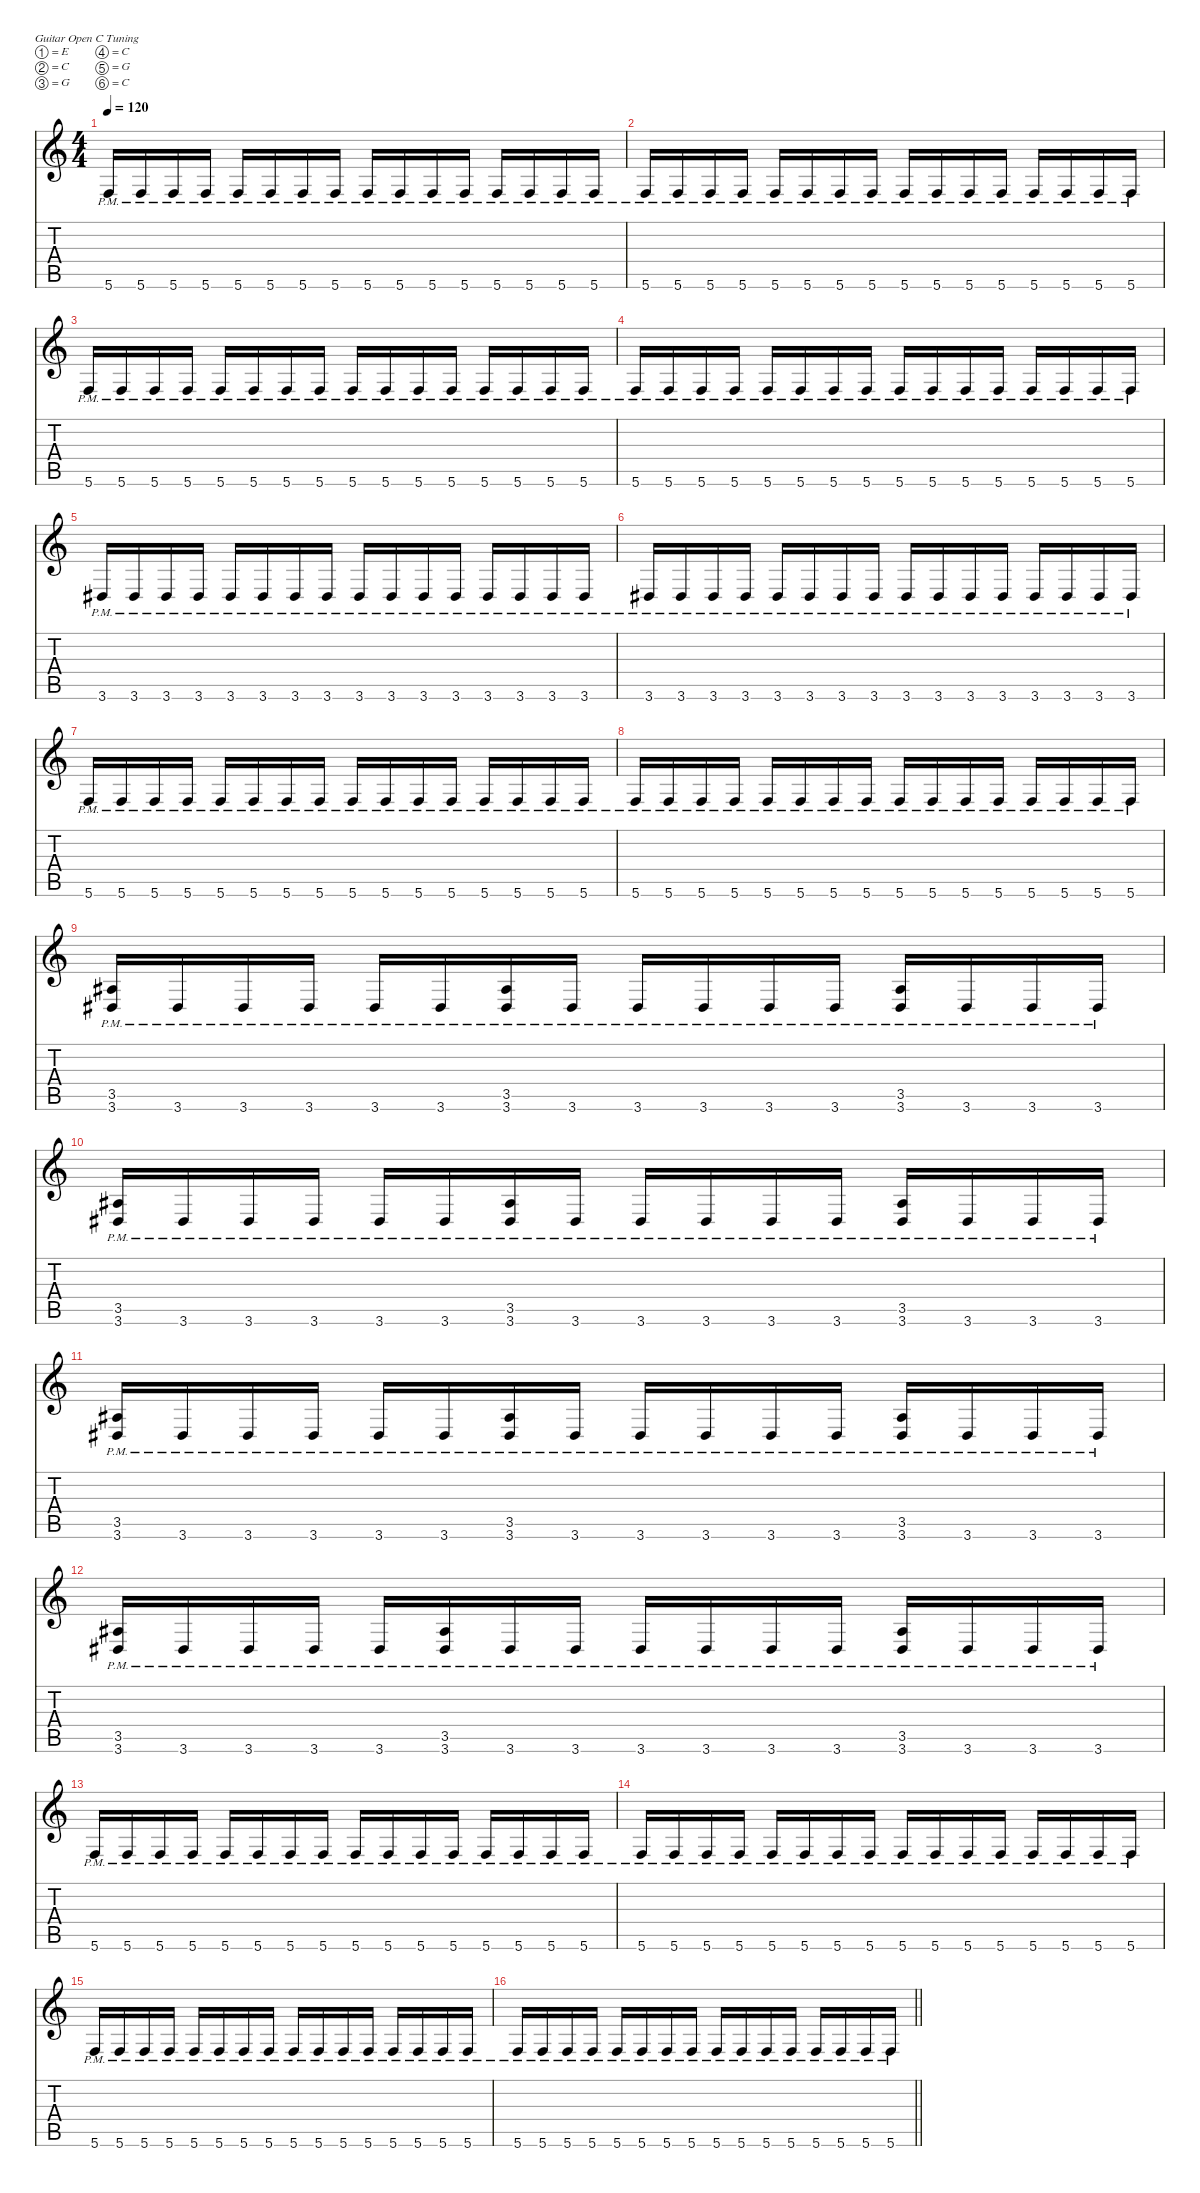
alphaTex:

\defaultSystemsLayout 4
\hideDynamics
\bracketExtendMode nobrackets
\singleTrackTrackNamePolicy hidden
\multiTrackTrackNamePolicy hidden
\firstSystemTrackNameMode fullname
\firstSystemTrackNameOrientation horizontal
\otherSystemsTrackNameOrientation horizontal
\track ("Guitar 1" "dist.guit.") {mute instrument distortionguitar}
\staff {score tabs}
\tuning (E4 C4 G3 C3 G2 C2)
\ts (4 4)
\tempo 120
\clef g2
\ks c
5.6{pm}.16{dy f beam Up} 5.6{pm}.16{beam Up} 5.6{pm}.16{beam Up} 5.6{pm}.16{beam Up} 5.6{pm}.16{beam Up} 5.6{pm}.16{beam Up} 5.6{pm}.16{beam Up} 5.6{pm}.16{beam Up} 5.6{pm}.16{beam Up} 5.6{pm}.16{beam Up} 5.6{pm}.16{beam Up} 5.6{pm}.16{beam Up} 5.6{pm}.16{beam Up} 5.6{pm}.16{beam Up} 5.6{pm}.16{beam Up} 5.6{pm}.16{beam Up} |
5.6{pm}.16{beam Up} 5.6{pm}.16{beam Up} 5.6{pm}.16{beam Up} 5.6{pm}.16{beam Up} 5.6{pm}.16{beam Up} 5.6{pm}.16{beam Up} 5.6{pm}.16{beam Up} 5.6{pm}.16{beam Up} 5.6{pm}.16{beam Up} 5.6{pm}.16{beam Up} 5.6{pm}.16{beam Up} 5.6{pm}.16{beam Up} 5.6{pm}.16{beam Up} 5.6{pm}.16{beam Up} 5.6{pm}.16{beam Up} 5.6{pm}.16{beam Up} |
5.6{pm}.16{beam Up} 5.6{pm}.16{beam Up} 5.6{pm}.16{beam Up} 5.6{pm}.16{beam Up} 5.6{pm}.16{beam Up} 5.6{pm}.16{beam Up} 5.6{pm}.16{beam Up} 5.6{pm}.16{beam Up} 5.6{pm}.16{beam Up} 5.6{pm}.16{beam Up} 5.6{pm}.16{beam Up} 5.6{pm}.16{beam Up} 5.6{pm}.16{beam Up} 5.6{pm}.16{beam Up} 5.6{pm}.16{beam Up} 5.6{pm}.16{beam Up} |
5.6{pm}.16{beam Up} 5.6{pm}.16{beam Up} 5.6{pm}.16{beam Up} 5.6{pm}.16{beam Up} 5.6{pm}.16{beam Up} 5.6{pm}.16{beam Up} 5.6{pm}.16{beam Up} 5.6{pm}.16{beam Up} 5.6{pm}.16{beam Up} 5.6{pm}.16{beam Up} 5.6{pm}.16{beam Up} 5.6{pm}.16{beam Up} 5.6{pm}.16{beam Up} 5.6{pm}.16{beam Up} 5.6{pm}.16{beam Up} 5.6{pm}.16{beam Up} |
3.6{pm acc #}.16{beam Up} 3.6{pm acc #}.16{beam Up} 3.6{pm acc #}.16{beam Up} 3.6{pm acc #}.16{beam Up} 3.6{pm acc #}.16{beam Up} 3.6{pm acc #}.16{beam Up} 3.6{pm acc #}.16{beam Up} 3.6{pm acc #}.16{beam Up} 3.6{pm acc #}.16{beam Up} 3.6{pm acc #}.16{beam Up} 3.6{pm acc #}.16{beam Up} 3.6{pm acc #}.16{beam Up} 3.6{pm acc #}.16{beam Up} 3.6{pm acc #}.16{beam Up} 3.6{pm acc #}.16{beam Up} 3.6{pm acc #}.16{beam Up} |
3.6{pm acc #}.16{beam Up} 3.6{pm acc #}.16{beam Up} 3.6{pm acc #}.16{beam Up} 3.6{pm acc #}.16{beam Up} 3.6{pm acc #}.16{beam Up} 3.6{pm acc #}.16{beam Up} 3.6{pm acc #}.16{beam Up} 3.6{pm acc #}.16{beam Up} 3.6{pm acc #}.16{beam Up} 3.6{pm acc #}.16{beam Up} 3.6{pm acc #}.16{beam Up} 3.6{pm acc #}.16{beam Up} 3.6{pm acc #}.16{beam Up} 3.6{pm acc #}.16{beam Up} 3.6{pm acc #}.16{beam Up} 3.6{pm acc #}.16{beam Up} |
5.6{pm}.16{beam Up} 5.6{pm}.16{beam Up} 5.6{pm}.16{beam Up} 5.6{pm}.16{beam Up} 5.6{pm}.16{beam Up} 5.6{pm}.16{beam Up} 5.6{pm}.16{beam Up} 5.6{pm}.16{beam Up} 5.6{pm}.16{beam Up} 5.6{pm}.16{beam Up} 5.6{pm}.16{beam Up} 5.6{pm}.16{beam Up} 5.6{pm}.16{beam Up} 5.6{pm}.16{beam Up} 5.6{pm}.16{beam Up} 5.6{pm}.16{beam Up} |
5.6{pm}.16{beam Up} 5.6{pm}.16{beam Up} 5.6{pm}.16{beam Up} 5.6{pm}.16{beam Up} 5.6{pm}.16{beam Up} 5.6{pm}.16{beam Up} 5.6{pm}.16{beam Up} 5.6{pm}.16{beam Up} 5.6{pm}.16{beam Up} 5.6{pm}.16{beam Up} 5.6{pm}.16{beam Up} 5.6{pm}.16{beam Up} 5.6{pm}.16{beam Up} 5.6{pm}.16{beam Up} 5.6{pm}.16{beam Up} 5.6{pm}.16{beam Up} |
(3.6{pm acc #} 3.5{pm acc #}).16{beam Up} 3.6{pm acc #}.16{beam Up} 3.6{pm acc #}.16{beam Up} 3.6{pm acc #}.16{beam Up} 3.6{pm acc #}.16{beam Up} 3.6{pm acc #}.16{beam Up} (3.6{pm acc #} 3.5{pm acc #}).16{beam Up} 3.6{pm acc #}.16{beam Up} 3.6{pm acc #}.16{beam Up} 3.6{pm acc #}.16{beam Up} 3.6{pm acc #}.16{beam Up} 3.6{pm acc #}.16{beam Up} (3.6{pm acc #} 3.5{pm acc #}).16{beam Up} 3.6{pm acc #}.16{beam Up} 3.6{pm acc #}.16{beam Up} 3.6{pm acc #}.16{beam Up} |
(3.6{pm acc #} 3.5{pm acc #}).16{beam Up} 3.6{pm acc #}.16{beam Up} 3.6{pm acc #}.16{beam Up} 3.6{pm acc #}.16{beam Up} 3.6{pm acc #}.16{beam Up} 3.6{pm acc #}.16{beam Up} (3.6{pm acc #} 3.5{pm acc #}).16{beam Up} 3.6{pm acc #}.16{beam Up} 3.6{pm acc #}.16{beam Up} 3.6{pm acc #}.16{beam Up} 3.6{pm acc #}.16{beam Up} 3.6{pm acc #}.16{beam Up} (3.6{pm acc #} 3.5{pm acc #}).16{beam Up} 3.6{pm acc #}.16{beam Up} 3.6{pm acc #}.16{beam Up} 3.6{pm acc #}.16{beam Up} |
(3.6{pm acc #} 3.5{pm acc #}).16{beam Up} 3.6{pm acc #}.16{beam Up} 3.6{pm acc #}.16{beam Up} 3.6{pm acc #}.16{beam Up} 3.6{pm acc #}.16{beam Up} 3.6{pm acc #}.16{beam Up} (3.6{pm acc #} 3.5{pm acc #}).16{beam Up} 3.6{pm acc #}.16{beam Up} 3.6{pm acc #}.16{beam Up} 3.6{pm acc #}.16{beam Up} 3.6{pm acc #}.16{beam Up} 3.6{pm acc #}.16{beam Up} (3.6{pm acc #} 3.5{pm acc #}).16{beam Up} 3.6{pm acc #}.16{beam Up} 3.6{pm acc #}.16{beam Up} 3.6{pm acc #}.16{beam Up} |
(3.6{pm acc #} 3.5{pm acc #}).16{beam Up} 3.6{pm acc #}.16{beam Up} 3.6{pm acc #}.16{beam Up} 3.6{pm acc #}.16{beam Up} 3.6{pm acc #}.16{beam Up} (3.6{pm acc #} 3.5{pm acc #}).16{beam Up} 3.6{pm acc #}.16{beam Up} 3.6{pm acc #}.16{beam Up} 3.6{pm acc #}.16{beam Up} 3.6{pm acc #}.16{beam Up} 3.6{pm acc #}.16{beam Up} 3.6{pm acc #}.16{beam Up} (3.6{pm acc #} 3.5{pm acc #}).16{beam Up} 3.6{pm acc #}.16{beam Up} 3.6{pm acc #}.16{beam Up} 3.6{pm acc #}.16{beam Up} |
5.6{pm}.16{beam Up} 5.6{pm}.16{beam Up} 5.6{pm}.16{beam Up} 5.6{pm}.16{beam Up} 5.6{pm}.16{beam Up} 5.6{pm}.16{beam Up} 5.6{pm}.16{beam Up} 5.6{pm}.16{beam Up} 5.6{pm}.16{beam Up} 5.6{pm}.16{beam Up} 5.6{pm}.16{beam Up} 5.6{pm}.16{beam Up} 5.6{pm}.16{beam Up} 5.6{pm}.16{beam Up} 5.6{pm}.16{beam Up} 5.6{pm}.16{beam Up} |
5.6{pm}.16{beam Up} 5.6{pm}.16{beam Up} 5.6{pm}.16{beam Up} 5.6{pm}.16{beam Up} 5.6{pm}.16{beam Up} 5.6{pm}.16{beam Up} 5.6{pm}.16{beam Up} 5.6{pm}.16{beam Up} 5.6{pm}.16{beam Up} 5.6{pm}.16{beam Up} 5.6{pm}.16{beam Up} 5.6{pm}.16{beam Up} 5.6{pm}.16{beam Up} 5.6{pm}.16{beam Up} 5.6{pm}.16{beam Up} 5.6{pm}.16{beam Up} |
5.6{pm}.16{beam Up} 5.6{pm}.16{beam Up} 5.6{pm}.16{beam Up} 5.6{pm}.16{beam Up} 5.6{pm}.16{beam Up} 5.6{pm}.16{beam Up} 5.6{pm}.16{beam Up} 5.6{pm}.16{beam Up} 5.6{pm}.16{beam Up} 5.6{pm}.16{beam Up} 5.6{pm}.16{beam Up} 5.6{pm}.16{beam Up} 5.6{pm}.16{beam Up} 5.6{pm}.16{beam Up} 5.6{pm}.16{beam Up} 5.6{pm}.16{beam Up} |
\barLineRight lightlight
5.6{pm}.16{beam Up} 5.6{pm}.16{beam Up} 5.6{pm}.16{beam Up} 5.6{pm}.16{beam Up} 5.6{pm}.16{beam Up} 5.6{pm}.16{beam Up} 5.6{pm}.16{beam Up} 5.6{pm}.16{beam Up} 5.6{pm}.16{beam Up} 5.6{pm}.16{beam Up} 5.6{pm}.16{beam Up} 5.6{pm}.16{beam Up} 5.6{pm}.16{beam Up} 5.6{pm}.16{beam Up} 5.6{pm}.16{beam Up} 5.6{pm}.16{beam Up}
